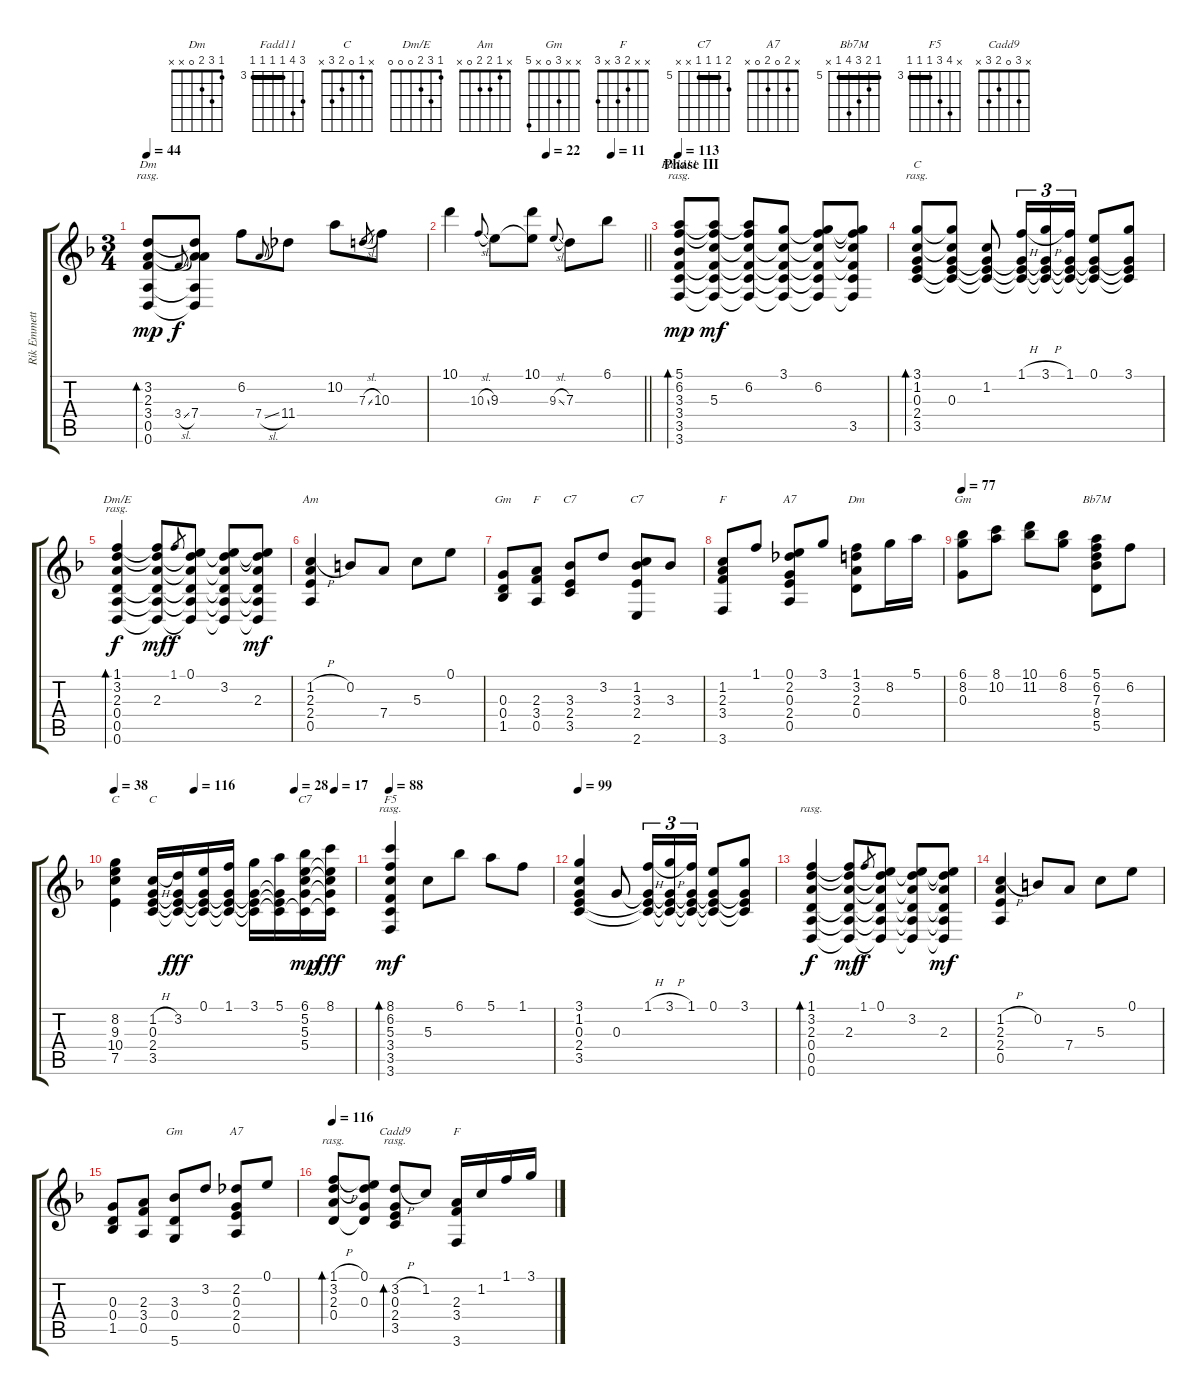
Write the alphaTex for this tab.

\track ("Rik Emmett" "Rik Emmett") {instrument acousticguitarnylon}
\staff {score tabs}
\tuning (E4 B3 G3 D3 A2 D2) {hide}
\chord ("Dm" x 3 2 3 0 0)
\chord ("Fadd11" 5 6 3 3 3 3) {firstfret 3 barre 3}
\chord ("C" 3 1 0 2 3 x)
\chord ("Dm/E" 1 3 2 0 0 0)
\chord ("Am" x 1 2 2 0 x)
\chord ("Gm" x x 0 0 1 x)
\chord ("F" x x 2 3 0 x)
\chord ("C7" x x 3 2 3 x)
\chord ("C7" x 1 3 2 x 2)
\chord ("F" x 1 2 3 x 3)
\chord ("A7" 0 2 0 2 0 x)
\chord ("Dm" 1 3 2 0 x x)
\chord ("Gm" 6 8 0 x x x) {firstfret 6}
\chord ("Bb7M" 5 6 7 8 5 x) {firstfret 5 barre 5}
\chord ("C" x 8 9 10 7 x) {firstfret 7}
\chord ("C" x 1 0 2 3 x)
\chord ("C7" 6 5 5 5 x x) {firstfret 5 barre 5}
\chord ("F5" x 6 5 3 3 3) {firstfret 3 barre 3}
\chord ("Gm" x x 3 0 x 5)
\chord ("A7" x 2 0 2 0 x)
\chord ("Cadd9" x 3 0 2 3 x)
\chord ("F" x x 2 3 x 3)
\ts (3 4)
\tempo 44
\clef g2
\ks f
(3.2 2.3 3.4 0.5 0.6).8{bd 120 ch "Dm" rasg ii dy mp} 3.4{sl}.8{gr onbeat dy f} (3.2{t} 2.3{t} 7.4 0.5{t} 0.6{t}).8 6.2.8 7.4{sl}.8{gr onbeat} 11.4.8 10.2.8 7.3{sl}.8{gr} 10.3.8 |
\tempo (22 0.5)
\tempo (11 0.8333333333333334)
\barLineRight lightlight
10.1.4 10.3{sl}.8{gr onbeat} 9.3.8 (10.1 9.3{t}).8 9.3{sl}.8{gr onbeat} 7.3.8 6.1.8 |
\section ("" "Phase III")
\tempo 113
(5.1 6.2 3.3 3.4 3.5 3.6).8{bd 240 ch "Fadd11" rasg ii dy mp} (5.1{t} 6.2{t} 5.3 3.4{t} 3.5{t} 3.6{t}).8{dy mf} (5.1{t} 6.2 5.3{t} 3.4{t} 3.5{t} 3.6{t}).8 (3.1 5.3{t} 3.4{t} 3.5{t} 3.6{t}).8 (3.1{t} 6.2 5.3{t} 3.4{t} 3.5{t} 3.6{t}).8 (3.1{t} 6.2{t} 5.3{t} 3.4{t} 3.5 3.6{t}).8 |
(3.1 1.2 0.3 2.4 3.5).8{bd 120 ch "C" rasg ii} (3.1{t} 1.2{t} 0.3 2.4{t} 3.5{t}).8 (1.2 0.3{t} 2.4{t} 3.5{t}).8 (1.1{h} 0.3{t} 2.4{t} 3.5{t}).16{tu (3 2)} (3.1{h} 0.3{t} 2.4{t} 3.5{t}).16{tu (3 2)} (1.1 0.3{t} 2.4{t} 3.5{t}).16{tu (3 2)} (0.1 0.3{t} 2.4{t} 3.5{t}).8 (3.1 0.3{t} 2.4{t} 3.5{t}).8 |
(1.1 3.2 2.3 0.4 0.5 0.6).4{bd 480 ch "Dm/E" rasg ii dy f} (1.1{t} 3.2{t} 2.3 0.4{t} 0.5{t} 0.6{t}).8{dy mf} 1.1.8{gr dy f} (0.1 3.2{t} 2.3{t} 0.4{t} 0.5{t} 0.6{t}).8 (0.1{t} 3.2 2.3{t} 0.4{t} 0.5{t} 0.6{t}).8 (0.1{t} 3.2{t} 2.3 0.4{t} 0.5{t} 0.6{t}).8{dy mf} |
(1.2{h} 2.3 2.4 0.5).4{ch "Am"} 0.2.8 7.4.8 5.3.8 0.1.8 |
(0.3 0.4 1.5).8{ch "Gm"} (2.3 3.4 0.5).8{ch "F"} (3.3 2.4 3.5).8{ch "C7"} 3.2.8 (1.2 3.3 2.4 2.6).8{ch "C7"} 3.3.8 |
(1.2 2.3 3.4 3.6).8{ch "F"} 1.1.8 (0.1 2.2 0.3 2.4 0.5).8{ch "A7"} 3.1.8 (1.1 3.2 2.3 0.4).8{ch "Dm"} 8.2.16 5.1.16 |
\tempo 77
(6.1 8.2 0.3).8{ch "Gm"} (8.1 10.2).8 (10.1 11.2).8 (6.1 8.2).8 (5.1 6.2 7.3 8.4 5.5).8{ch "Bb7M"} 6.2.8 |
\tempo 38
\tempo (116 0.3333333333333333)
\tempo (28 0.75)
\tempo (17 0.9166666666666666)
(8.2 9.3 10.4 7.5).4{ch "C"} (1.2{h} 0.3 2.4 3.5).16{ch "C"} (3.2 0.3{t} 2.4{t} 3.5{t}).16{dy fff} (0.1 0.3{t} 2.4{t} 3.5{t}).16 (1.1 0.3{t} 2.4{t} 3.5{t}).16 (3.1 0.3{t} 2.4{t} 3.5{t}).16 (5.1 0.3{t} 2.4{t} 3.5{t}).16 (6.1 5.2 5.3 5.4 3.5{t}).16{ch "C7" dy mp} (8.1 5.2{t} 5.3{t} 5.4{t} 3.5{t}).16{dy fff} |
\tempo 88
(8.1 6.2 5.3 3.4 3.5 3.6).4{bd 120 ch "F5" rasg ii dy mf} 5.3.8 6.1.8 5.1.8 1.1.8 |
\tempo 99
(3.1 1.2 0.3 2.4 3.5).4 0.3.8 (1.1{h} 0.3{t} 2.4{t} 3.5{t}).16{tu (3 2)} (3.1{h} 0.3{t} 2.4{t} 3.5{t}).16{tu (3 2)} (1.1 0.3{t} 2.4{t} 3.5{t}).16{tu (3 2)} (0.1 0.3{t} 2.4{t} 3.5{t}).8 (3.1 0.3{t} 2.4{t} 3.5{t}).8 |
(1.1 3.2 2.3 0.4 0.5 0.6).4{bd 480 rasg ii dy f} (1.1{t} 3.2{t} 2.3 0.4{t} 0.5{t} 0.6{t}).8{dy mf} 1.1.8{gr dy f} (0.1 3.2{t} 2.3{t} 0.4{t} 0.5{t} 0.6{t}).8 (0.1{t} 3.2 2.3{t} 0.4{t} 0.5{t} 0.6{t}).8 (0.1{t} 3.2{t} 2.3 0.4{t} 0.5{t} 0.6{t}).8{dy mf} |
(1.2{h} 2.3 2.4 0.5).4 0.2.8 7.4.8 5.3.8 0.1.8 |
(0.3 0.4 1.5).8 (2.3 3.4 0.5).8 (3.3 0.4 5.6).8{ch "Gm"} 3.2.8 (2.2 0.3 2.4 0.5).8{ch "A7"} 0.1.8 |
\tempo 116
(1.1{h} 3.2 2.3 0.4).8{bd 240 rasg ii} (0.1 3.2{t} 0.3 0.4{t}).8 (3.2{h} 0.3 2.4 3.5).8{bd 240 ch "Cadd9" rasg ii} 1.2.8 (2.3 3.4 3.6).16{ch "F"} 1.2.16 1.1.16 3.1.16
